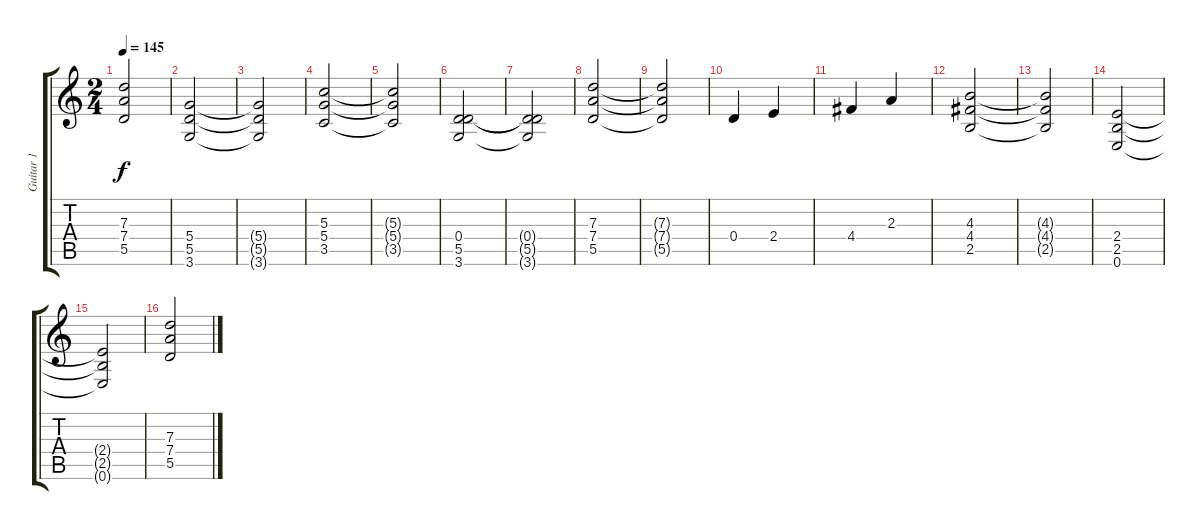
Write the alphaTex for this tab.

\track ("Guitar 1" "Guitar 1") {instrument distortionguitar}
\staff {score tabs}
\tuning (E4 B3 G3 D3 A2 E2) {hide}
\ts (2 4)
\tempo 145
\clef g2
\ks c
(7.3{t} 7.4{t} 5.5{t}).2{dy f} |
(5.4 5.5 3.6).2 |
(5.4{t} 5.5{t} 3.6{t}).2 |
(5.3 5.4 3.5).2 |
(5.3{t} 5.4{t} 3.5{t}).2 |
(0.4 5.5 3.6).2 |
(0.4{t} 5.5{t} 3.6{t}).2 |
(7.3 7.4 5.5).2 |
(7.3{t} 7.4{t} 5.5{t}).2 |
0.4.4 2.4.4 |
4.4.4 2.3.4 |
(4.3 4.4 2.5).2 |
(4.3{t} 4.4{t} 2.5{t}).2 |
(2.4 2.5 0.6).2 |
(2.4{t} 2.5{t} 0.6{t}).2 |
(7.3 7.4 5.5).2
